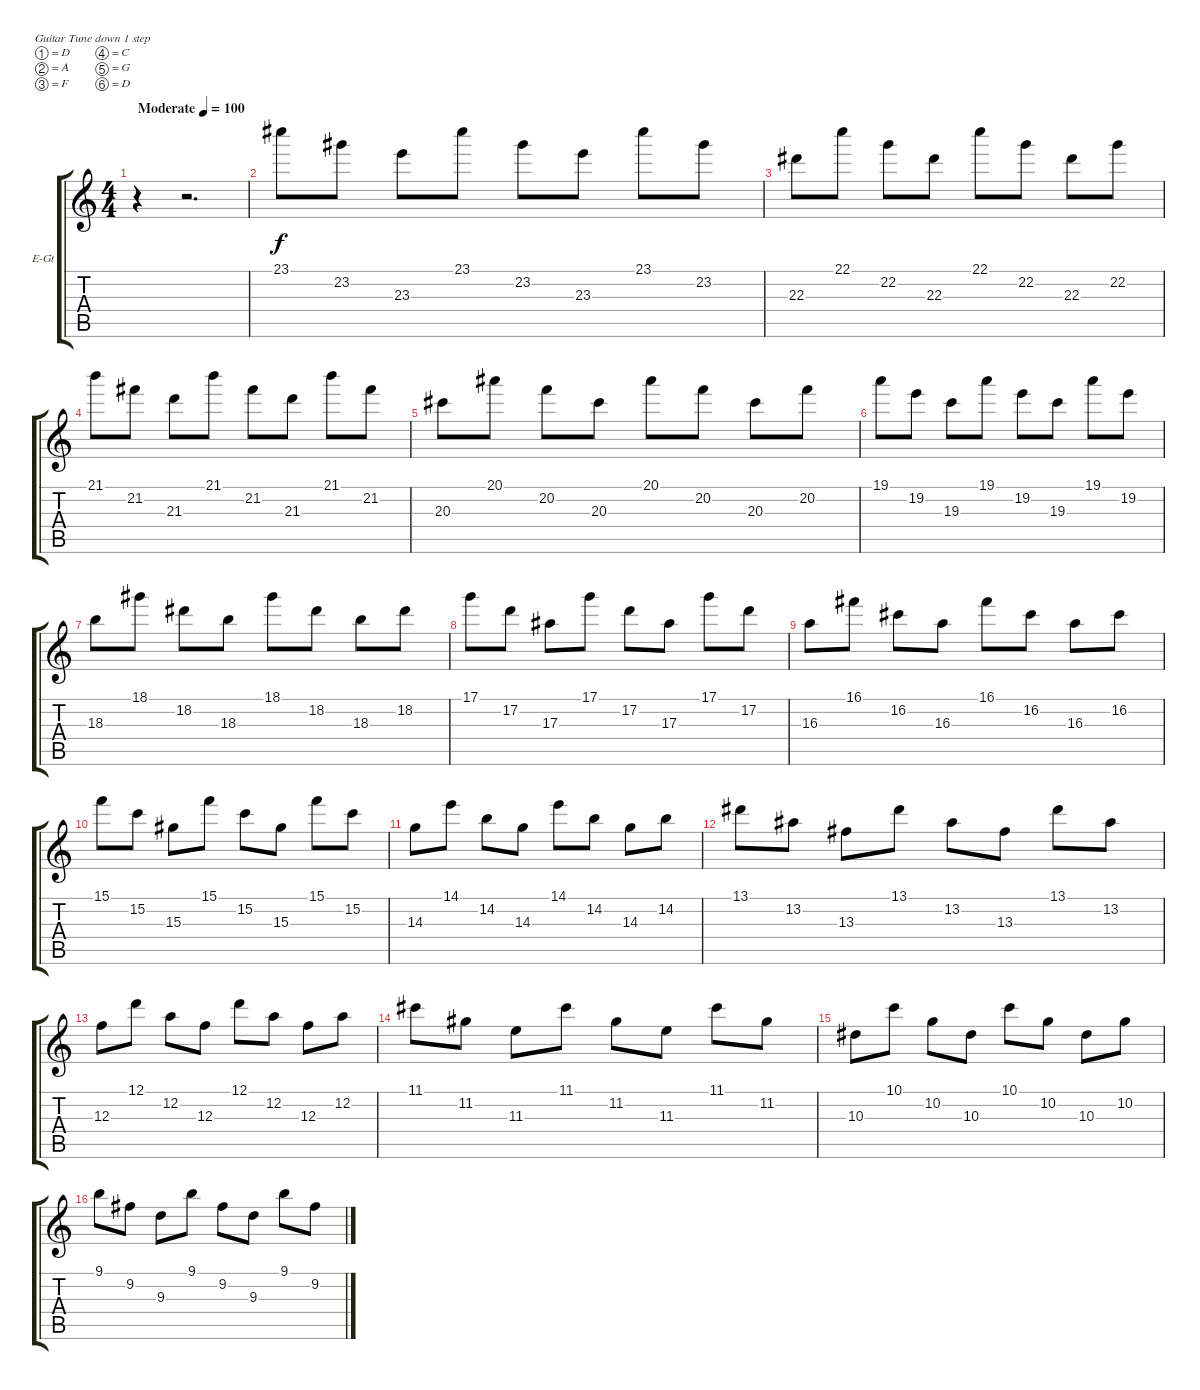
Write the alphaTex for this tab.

\bracketExtendMode groupsimilarinstruments
\firstSystemTrackNameOrientation horizontal
\otherSystemsTrackNameOrientation horizontal
\track ("Äîðîæêà 1" "E-Gt") {instrument distortionguitar}
\staff {score tabs}
\tuning (D4 A3 F3 C3 G2 D2)
\ts (4 4)
\beaming (8 2 2 2 2)
\tempo (100 "Moderate")
\clef g2
\ks c
r.4{dy f instrument distortionguitar} r.2{d} |
23.1.8 23.2.8 23.3.8 23.1.8 23.2.8 23.3.8 23.1.8 23.2.8 |
22.3.8 22.1.8 22.2.8 22.3.8 22.1.8 22.2.8 22.3.8 22.2.8 |
21.1.8 21.2.8 21.3.8 21.1.8 21.2.8 21.3.8 21.1.8 21.2.8 |
20.3.8 20.1.8 20.2.8 20.3.8 20.1.8 20.2.8 20.3.8 20.2.8 |
19.1.8 19.2.8 19.3.8 19.1.8 19.2.8 19.3.8 19.1.8 19.2.8 |
18.3.8 18.1.8 18.2.8 18.3.8 18.1.8 18.2.8 18.3.8 18.2.8 |
17.1.8 17.2.8 17.3.8 17.1.8 17.2.8 17.3.8 17.1.8 17.2.8 |
16.3.8 16.1.8 16.2.8 16.3.8 16.1.8 16.2.8 16.3.8 16.2.8 |
15.1.8 15.2.8 15.3.8 15.1.8 15.2.8 15.3.8 15.1.8 15.2.8 |
14.3.8 14.1.8 14.2.8 14.3.8 14.1.8 14.2.8 14.3.8 14.2.8 |
13.1.8 13.2.8 13.3.8 13.1.8 13.2.8 13.3.8 13.1.8 13.2.8 |
12.3.8 12.1.8 12.2.8 12.3.8 12.1.8 12.2.8 12.3.8 12.2.8 |
11.1.8 11.2.8 11.3.8 11.1.8 11.2.8 11.3.8 11.1.8 11.2.8 |
10.3.8 10.1.8 10.2.8 10.3.8 10.1.8 10.2.8 10.3.8 10.2.8 |
9.1.8 9.2.8 9.3.8 9.1.8 9.2.8 9.3.8 9.1.8 9.2.8
